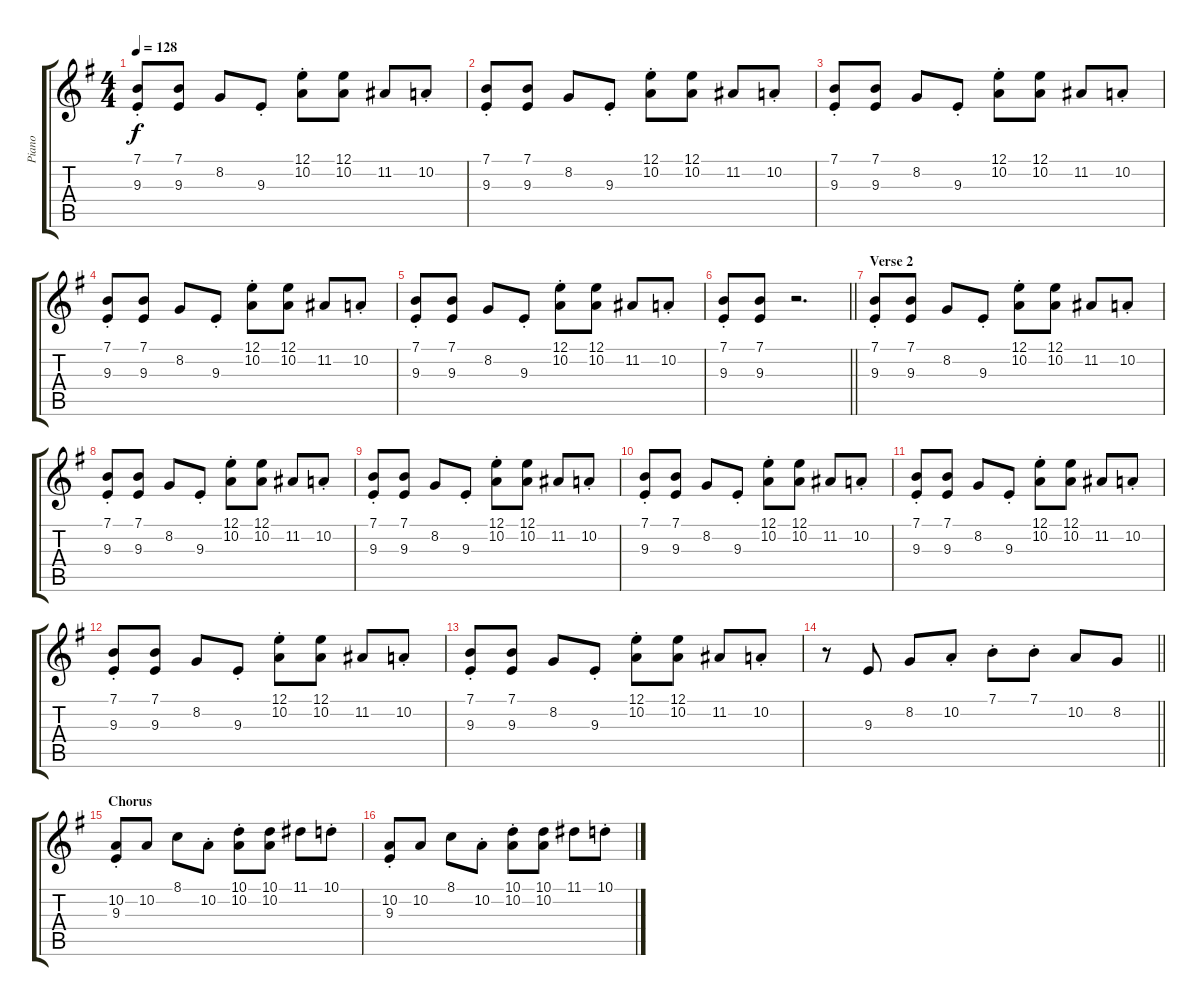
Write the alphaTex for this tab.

\track ("Piano" "Piano") {instrument electricgrandpiano}
\staff {score tabs}
\tuning (E4 B3 G3 D3 A2 E2) {hide}
\ts (4 4)
\tempo 128
\clef g2
\ks g
(7.1{st} 9.3{st}).8{dy f} (7.1 9.3).8 8.2.8 9.3{st}.8 (12.1{st} 10.2{st}).8 (12.1 10.2).8 11.2.8 10.2{st}.8 |
(7.1{st} 9.3{st}).8 (7.1 9.3).8 8.2.8 9.3{st}.8 (12.1{st} 10.2{st}).8 (12.1 10.2).8 11.2.8 10.2{st}.8 |
(7.1{st} 9.3{st}).8 (7.1 9.3).8 8.2.8 9.3{st}.8 (12.1{st} 10.2{st}).8 (12.1 10.2).8 11.2.8 10.2{st}.8 |
(7.1{st} 9.3{st}).8 (7.1 9.3).8 8.2.8 9.3{st}.8 (12.1{st} 10.2{st}).8 (12.1 10.2).8 11.2.8 10.2{st}.8 |
(7.1{st} 9.3{st}).8 (7.1 9.3).8 8.2.8 9.3{st}.8 (12.1{st} 10.2{st}).8 (12.1 10.2).8 11.2.8 10.2{st}.8 |
\barLineRight lightlight
(7.1{st} 9.3{st}).8 (7.1 9.3).8 r.2{d} |
\section ("" "Verse 2")
(7.1{st} 9.3{st}).8 (7.1 9.3).8 8.2.8 9.3{st}.8 (12.1{st} 10.2{st}).8 (12.1 10.2).8 11.2.8 10.2{st}.8 |
(7.1{st} 9.3{st}).8 (7.1 9.3).8 8.2.8 9.3{st}.8 (12.1{st} 10.2{st}).8 (12.1 10.2).8 11.2.8 10.2{st}.8 |
(7.1{st} 9.3{st}).8 (7.1 9.3).8 8.2.8 9.3{st}.8 (12.1{st} 10.2{st}).8 (12.1 10.2).8 11.2.8 10.2{st}.8 |
(7.1{st} 9.3{st}).8 (7.1 9.3).8 8.2.8 9.3{st}.8 (12.1{st} 10.2{st}).8 (12.1 10.2).8 11.2.8 10.2{st}.8 |
(7.1{st} 9.3{st}).8 (7.1 9.3).8 8.2.8 9.3{st}.8 (12.1{st} 10.2{st}).8 (12.1 10.2).8 11.2.8 10.2{st}.8 |
(7.1{st} 9.3{st}).8 (7.1 9.3).8 8.2.8 9.3{st}.8 (12.1{st} 10.2{st}).8 (12.1 10.2).8 11.2.8 10.2{st}.8 |
(7.1{st} 9.3{st}).8 (7.1 9.3).8 8.2.8 9.3{st}.8 (12.1{st} 10.2{st}).8 (12.1 10.2).8 11.2.8 10.2{st}.8 |
\barLineRight lightlight
r.8 9.3.8 8.2.8 10.2{st}.8 7.1{st}.8 7.1{st}.8 10.2.8 8.2.8 |
\section ("" "Chorus")
(10.2{st} 9.3{st}).8 10.2.8 8.1.8 10.2{st}.8 (10.1{st} 10.2{st}).8 (10.1 10.2).8 11.1.8 10.1{st}.8 |
(10.2{st} 9.3{st}).8 10.2.8 8.1.8 10.2{st}.8 (10.1{st} 10.2{st}).8 (10.1 10.2).8 11.1.8 10.1{st}.8
